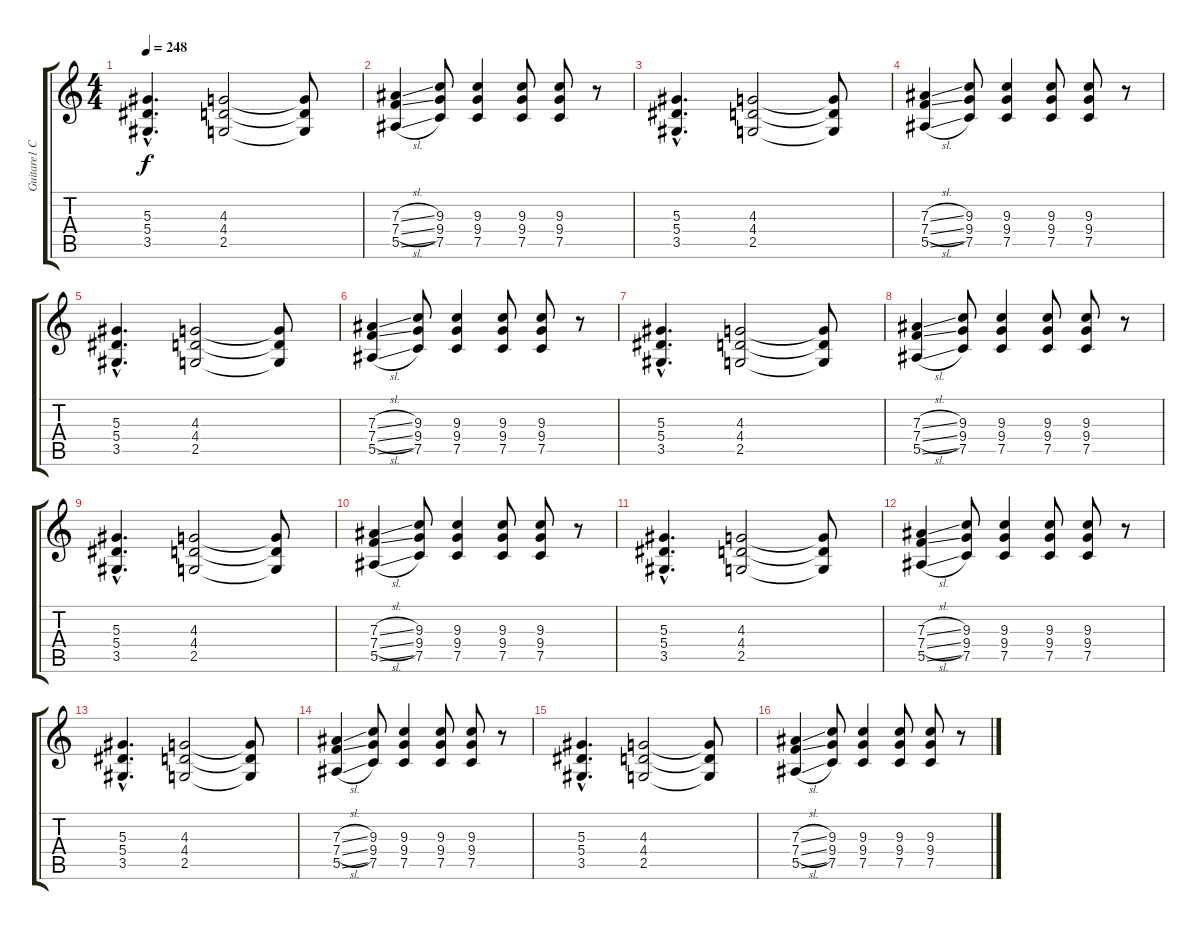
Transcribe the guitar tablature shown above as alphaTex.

\track ("Guitare1 C 61-62 a voir" "Guitare1 C") {instrument overdrivenguitar}
\staff {score tabs}
\tuning (C4 G3 Eb3 Bb2 F2 C2) {hide}
\ts (4 4)
\tempo 248
\clef g2
\ks c
(5.3{hac} 5.4{hac} 3.5{hac}).4{d dy f} (4.3 4.4 2.5).2 (4.3{t} 4.4{t} 2.5{t}).8 |
(7.3{sl} 7.4{sl} 5.5{sl}).4 (9.3 9.4 7.5).8 (9.3 9.4 7.5).4 (9.3 9.4 7.5).8 (9.3 9.4 7.5).8 r.8 |
(5.3{hac} 5.4{hac} 3.5{hac}).4{d} (4.3 4.4 2.5).2 (4.3{t} 4.4{t} 2.5{t}).8 |
(7.3{sl} 7.4{sl} 5.5{sl}).4 (9.3 9.4 7.5).8 (9.3 9.4 7.5).4 (9.3 9.4 7.5).8 (9.3 9.4 7.5).8 r.8 |
(5.3{hac} 5.4{hac} 3.5{hac}).4{d} (4.3 4.4 2.5).2 (4.3{t} 4.4{t} 2.5{t}).8 |
(7.3{sl} 7.4{sl} 5.5{sl}).4 (9.3 9.4 7.5).8 (9.3 9.4 7.5).4 (9.3 9.4 7.5).8 (9.3 9.4 7.5).8 r.8 |
(5.3{hac} 5.4{hac} 3.5{hac}).4{d} (4.3 4.4 2.5).2 (4.3{t} 4.4{t} 2.5{t}).8 |
(7.3{sl} 7.4{sl} 5.5{sl}).4 (9.3 9.4 7.5).8 (9.3 9.4 7.5).4 (9.3 9.4 7.5).8 (9.3 9.4 7.5).8 r.8 |
(5.3{hac} 5.4{hac} 3.5{hac}).4{d} (4.3 4.4 2.5).2 (4.3{t} 4.4{t} 2.5{t}).8 |
(7.3{sl} 7.4{sl} 5.5{sl}).4 (9.3 9.4 7.5).8 (9.3 9.4 7.5).4 (9.3 9.4 7.5).8 (9.3 9.4 7.5).8 r.8 |
(5.3{hac} 5.4{hac} 3.5{hac}).4{d} (4.3 4.4 2.5).2 (4.3{t} 4.4{t} 2.5{t}).8 |
(7.3{sl} 7.4{sl} 5.5{sl}).4 (9.3 9.4 7.5).8 (9.3 9.4 7.5).4 (9.3 9.4 7.5).8 (9.3 9.4 7.5).8 r.8 |
(5.3{hac} 5.4{hac} 3.5{hac}).4{d} (4.3 4.4 2.5).2 (4.3{t} 4.4{t} 2.5{t}).8 |
(7.3{sl} 7.4{sl} 5.5{sl}).4 (9.3 9.4 7.5).8 (9.3 9.4 7.5).4 (9.3 9.4 7.5).8 (9.3 9.4 7.5).8 r.8 |
(5.3{hac} 5.4{hac} 3.5{hac}).4{d} (4.3 4.4 2.5).2 (4.3{t} 4.4{t} 2.5{t}).8 |
(7.3{sl} 7.4{sl} 5.5{sl}).4 (9.3 9.4 7.5).8 (9.3 9.4 7.5).4 (9.3 9.4 7.5).8 (9.3 9.4 7.5).8 r.8
